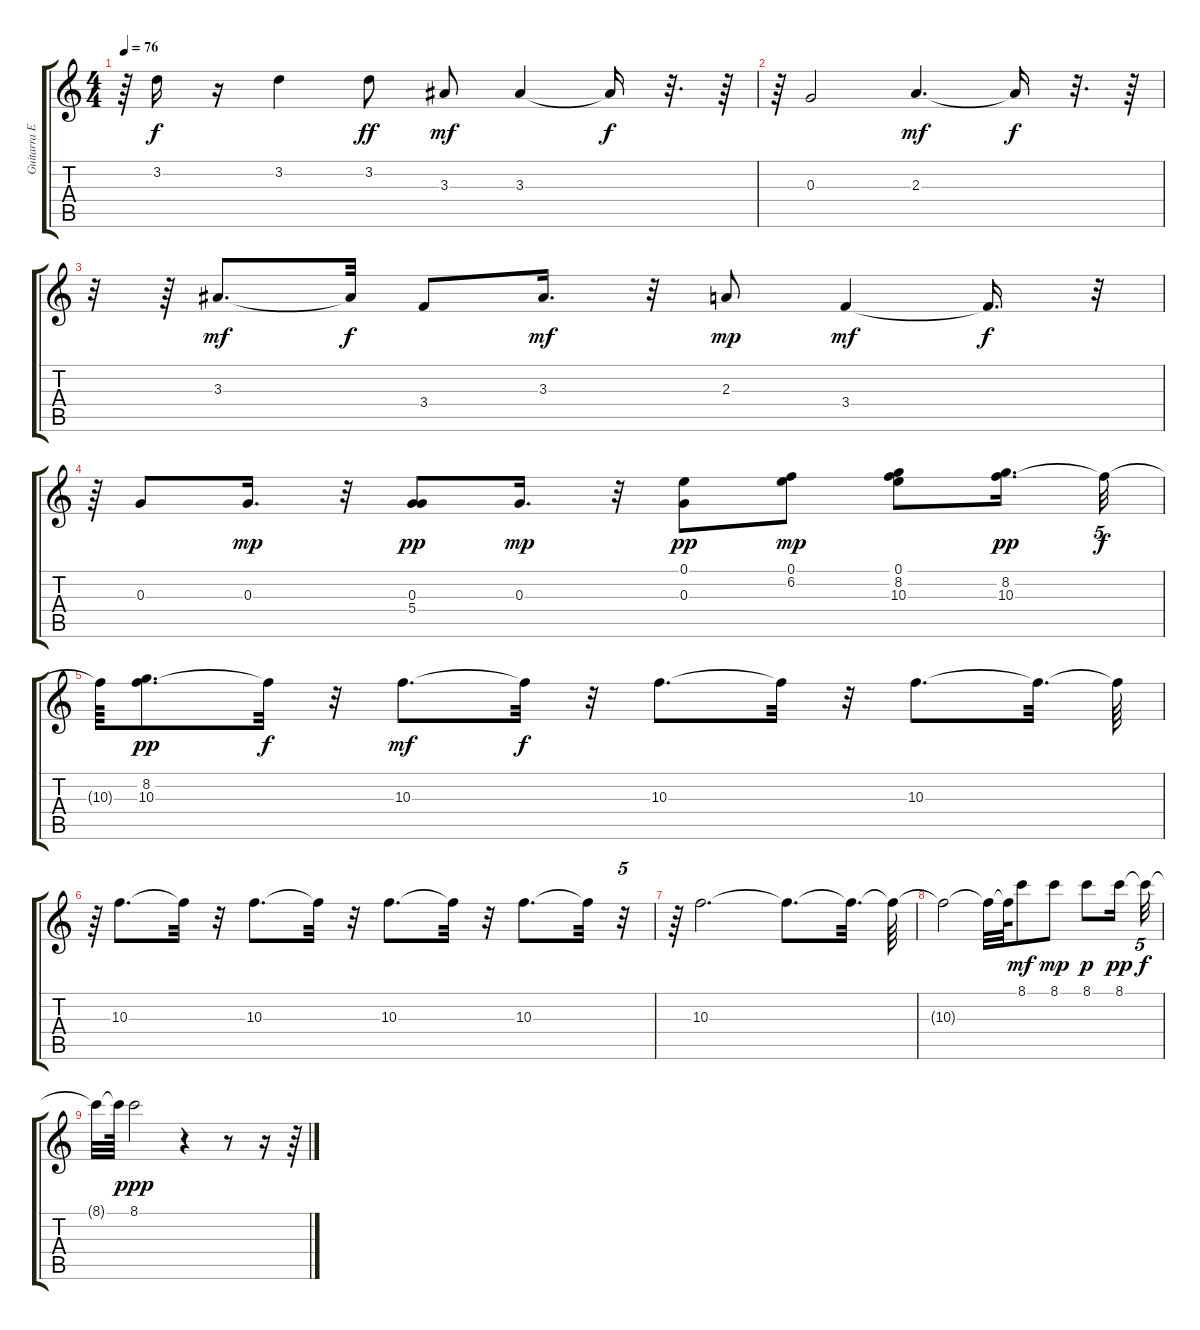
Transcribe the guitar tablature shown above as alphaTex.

\track ("Guitarra Electrica" "Guitarra E") {instrument electricguitarjazz}
\staff {score tabs}
\tuning (E4 B3 G3 D3 A2 E2) {hide}
\ts (4 4)
\tempo 76
\clef g2
\ks c
r.64{dy f} 3.2.16 r.16 3.2.4 3.2.8{dy ff} 3.3.8{dy mf} 3.3.4 3.3{t}.16{dy f} r.32{d} r.64 |
r.64 0.3.2 2.3.4{d dy mf} 2.3{t}.16{dy f} r.32{d} r.64 |
r.32 r.64 3.3.8{d dy mf} 3.3{t}.32{dy f} 3.4.8 3.3.16{d dy mf} r.32 2.3.8{dy mp} 3.4.4{dy mf} 3.4{t}.16{d dy f} r.32{tu (5 4)} |
r.64 0.3.8 0.3.16{d dy mp} r.32 (0.3 5.4).8{dy pp} 0.3.16{d dy mp} r.32 (0.1 0.3).8{dy pp} (0.1 6.2).8{dy mp} (0.1 8.2 10.3).8 (8.2 10.3).16{d dy pp} 10.3{t}.32{tu (5 4) dy f} |
10.3{t}.64 (8.2 10.3).8{d dy pp} 10.3{t}.32{dy f} r.32 10.3.8{d dy mf} 10.3{t}.32{dy f} r.32 10.3.8{d} 10.3{t}.32 r.32 10.3.8{d} 10.3{t}.32{d} 10.3{t}.64 |
r.64 10.3.8{d} 10.3{t}.32 r.32 10.3.8{d} 10.3{t}.32 r.32 10.3.8{d} 10.3{t}.32 r.32 10.3.8{d} 10.3{t}.32 r.32{tu (5 4)} |
r.64 10.3.2{d} 10.3{t}.8{d} 10.3{t}.32{d} 10.3{t}.64 |
10.3{t}.2 10.3{t}.32 10.3{t}.64 8.1.8{dy mf} 8.1.8{dy mp} 8.1.8{dy p} 8.1.16{dy pp} 8.1{t}.32{tu (5 4) dy f} |
8.1{t}.32 8.1{t}.64 8.1.2{dy ppp} r.4 r.8 r.16 r.64
